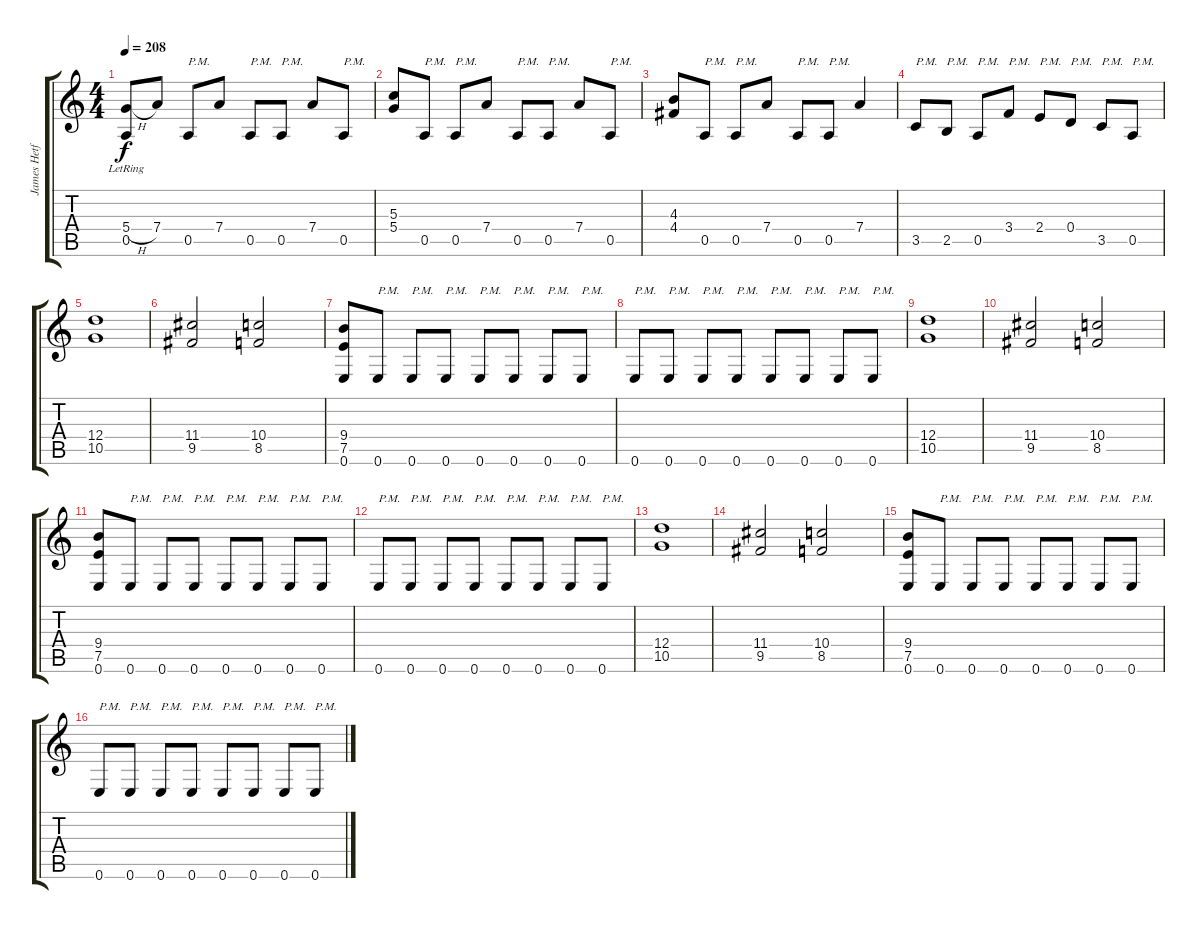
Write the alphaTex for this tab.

\track ("James Hetfield" "James Hetf") {instrument overdrivenguitar}
\staff {score tabs}
\tuning (E4 B3 G3 D3 A2 E2) {hide}
\ts (4 4)
\tempo 208
\clef g2
\ks c
(5.4{h} 0.5{lr}).8{dy f} 7.4.8 0.5.8{txt "P.M."} 7.4.8 0.5.8{txt "P.M."} 0.5.8{txt "P.M."} 7.4.8 0.5.8{txt "P.M."} |
(5.3 5.4).8 0.5.8{txt "P.M."} 0.5.8{txt "P.M."} 7.4.8 0.5.8{txt "P.M."} 0.5.8{txt "P.M."} 7.4.8 0.5.8{txt "P.M."} |
(4.3 4.4).8 0.5.8{txt "P.M."} 0.5.8{txt "P.M."} 7.4.8 0.5.8{txt "P.M."} 0.5.8{txt "P.M."} 7.4.4 |
3.5.8{txt "P.M."} 2.5.8{txt "P.M."} 0.5.8{txt "P.M."} 3.4.8{txt "P.M."} 2.4.8{txt "P.M."} 0.4.8{txt "P.M."} 3.5.8{txt "P.M."} 0.5.8{txt "P.M."} |
(12.4 10.5).1 |
(11.4 9.5).2 (10.4 8.5).2 |
(9.4 7.5 0.6).8 0.6.8{txt "P.M."} 0.6.8{txt "P.M."} 0.6.8{txt "P.M."} 0.6.8{txt "P.M."} 0.6.8{txt "P.M."} 0.6.8{txt "P.M."} 0.6.8{txt "P.M."} |
0.6.8{txt "P.M."} 0.6.8{txt "P.M."} 0.6.8{txt "P.M."} 0.6.8{txt "P.M."} 0.6.8{txt "P.M."} 0.6.8{txt "P.M."} 0.6.8{txt "P.M."} 0.6.8{txt "P.M."} |
(12.4 10.5).1 |
(11.4 9.5).2 (10.4 8.5).2 |
(9.4 7.5 0.6).8 0.6.8{txt "P.M."} 0.6.8{txt "P.M."} 0.6.8{txt "P.M."} 0.6.8{txt "P.M."} 0.6.8{txt "P.M."} 0.6.8{txt "P.M."} 0.6.8{txt "P.M."} |
0.6.8{txt "P.M."} 0.6.8{txt "P.M."} 0.6.8{txt "P.M."} 0.6.8{txt "P.M."} 0.6.8{txt "P.M."} 0.6.8{txt "P.M."} 0.6.8{txt "P.M."} 0.6.8{txt "P.M."} |
(12.4 10.5).1 |
(11.4 9.5).2 (10.4 8.5).2 |
(9.4 7.5 0.6).8 0.6.8{txt "P.M."} 0.6.8{txt "P.M."} 0.6.8{txt "P.M."} 0.6.8{txt "P.M."} 0.6.8{txt "P.M."} 0.6.8{txt "P.M."} 0.6.8{txt "P.M."} |
0.6.8{txt "P.M."} 0.6.8{txt "P.M."} 0.6.8{txt "P.M."} 0.6.8{txt "P.M."} 0.6.8{txt "P.M."} 0.6.8{txt "P.M."} 0.6.8{txt "P.M."} 0.6.8{txt "P.M."}
